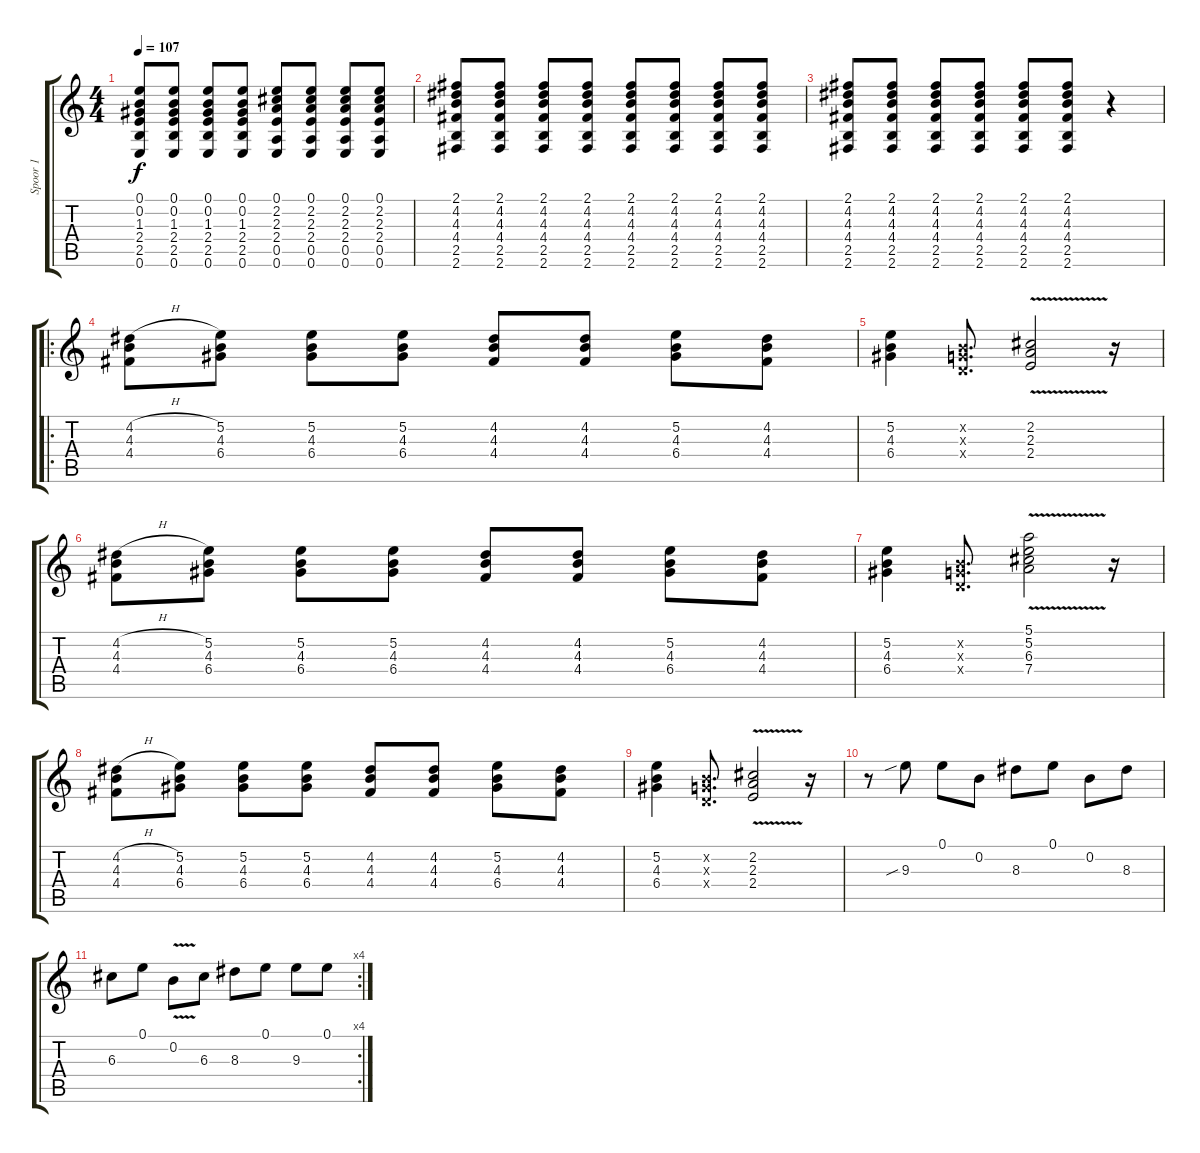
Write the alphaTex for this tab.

\track ("Spoor 1" "Spoor 1") {instrument electricguitarjazz}
\staff {score tabs}
\tuning (E4 B3 G3 D3 A2 E2) {hide}
\ts (4 4)
\tempo 107
\clef g2
\ks c
(0.1 0.2 1.3 2.4 2.5 0.6).8{dy f} (0.1 0.2 1.3 2.4 2.5 0.6).8 (0.1 0.2 1.3 2.4 2.5 0.6).8 (0.1 0.2 1.3 2.4 2.5 0.6).8 (0.1 2.2 2.3 2.4 0.5 0.6).8 (0.1 2.2 2.3 2.4 0.5 0.6).8 (0.1 2.2 2.3 2.4 0.5 0.6).8 (0.1 2.2 2.3 2.4 0.5 0.6).8 |
(2.1 4.2 4.3 4.4 2.5 2.6).8 (2.1 4.2 4.3 4.4 2.5 2.6).8 (2.1 4.2 4.3 4.4 2.5 2.6).8 (2.1 4.2 4.3 4.4 2.5 2.6).8 (2.1 4.2 4.3 4.4 2.5 2.6).8 (2.1 4.2 4.3 4.4 2.5 2.6).8 (2.1 4.2 4.3 4.4 2.5 2.6).8 (2.1 4.2 4.3 4.4 2.5 2.6).8 |
(2.1 4.2 4.3 4.4 2.5 2.6).8 (2.1 4.2 4.3 4.4 2.5 2.6).8 (2.1 4.2 4.3 4.4 2.5 2.6).8 (2.1 4.2 4.3 4.4 2.5 2.6).8 (2.1 4.2 4.3 4.4 2.5 2.6).8 (2.1 4.2 4.3 4.4 2.5 2.6).8 r.4 |
\ro
(4.2{h} 4.3 4.4).8 (5.2 4.3 6.4).8 (5.2 4.3 6.4).8 (5.2 4.3 6.4).8 (4.2 4.3 4.4).8 (4.2 4.3 4.4).8 (5.2 4.3 6.4).8 (4.2 4.3 4.4).8 |
(5.2 4.3 6.4).4 (0.2{x} 0.3{x} 0.4{x}).8{d} (2.2{v} 2.3 2.4).2 r.16 |
(4.2{h} 4.3 4.4).8 (5.2 4.3 6.4).8 (5.2 4.3 6.4).8 (5.2 4.3 6.4).8 (4.2 4.3 4.4).8 (4.2 4.3 4.4).8 (5.2 4.3 6.4).8 (4.2 4.3 4.4).8 |
(5.2 4.3 6.4).4 (0.2{x} 0.3{x} 0.4{x}).8{d} (5.1 5.2{v} 6.3 7.4).2 r.16 |
(4.2{h} 4.3 4.4).8 (5.2 4.3 6.4).8 (5.2 4.3 6.4).8 (5.2 4.3 6.4).8 (4.2 4.3 4.4).8 (4.2 4.3 4.4).8 (5.2 4.3 6.4).8 (4.2 4.3 4.4).8 |
(5.2 4.3 6.4).4 (0.2{x} 0.3{x} 0.4{x}).8{d} (2.2{v} 2.3 2.4).2 r.16 |
r.8 9.3{sib}.8 0.1.8 0.2.8 8.3.8 0.1.8 0.2.8 8.3.8 |
\rc 4
6.3.8 0.1.8 0.2{v}.8 6.3.8 8.3.8 0.1.8 9.3.8 0.1.8
